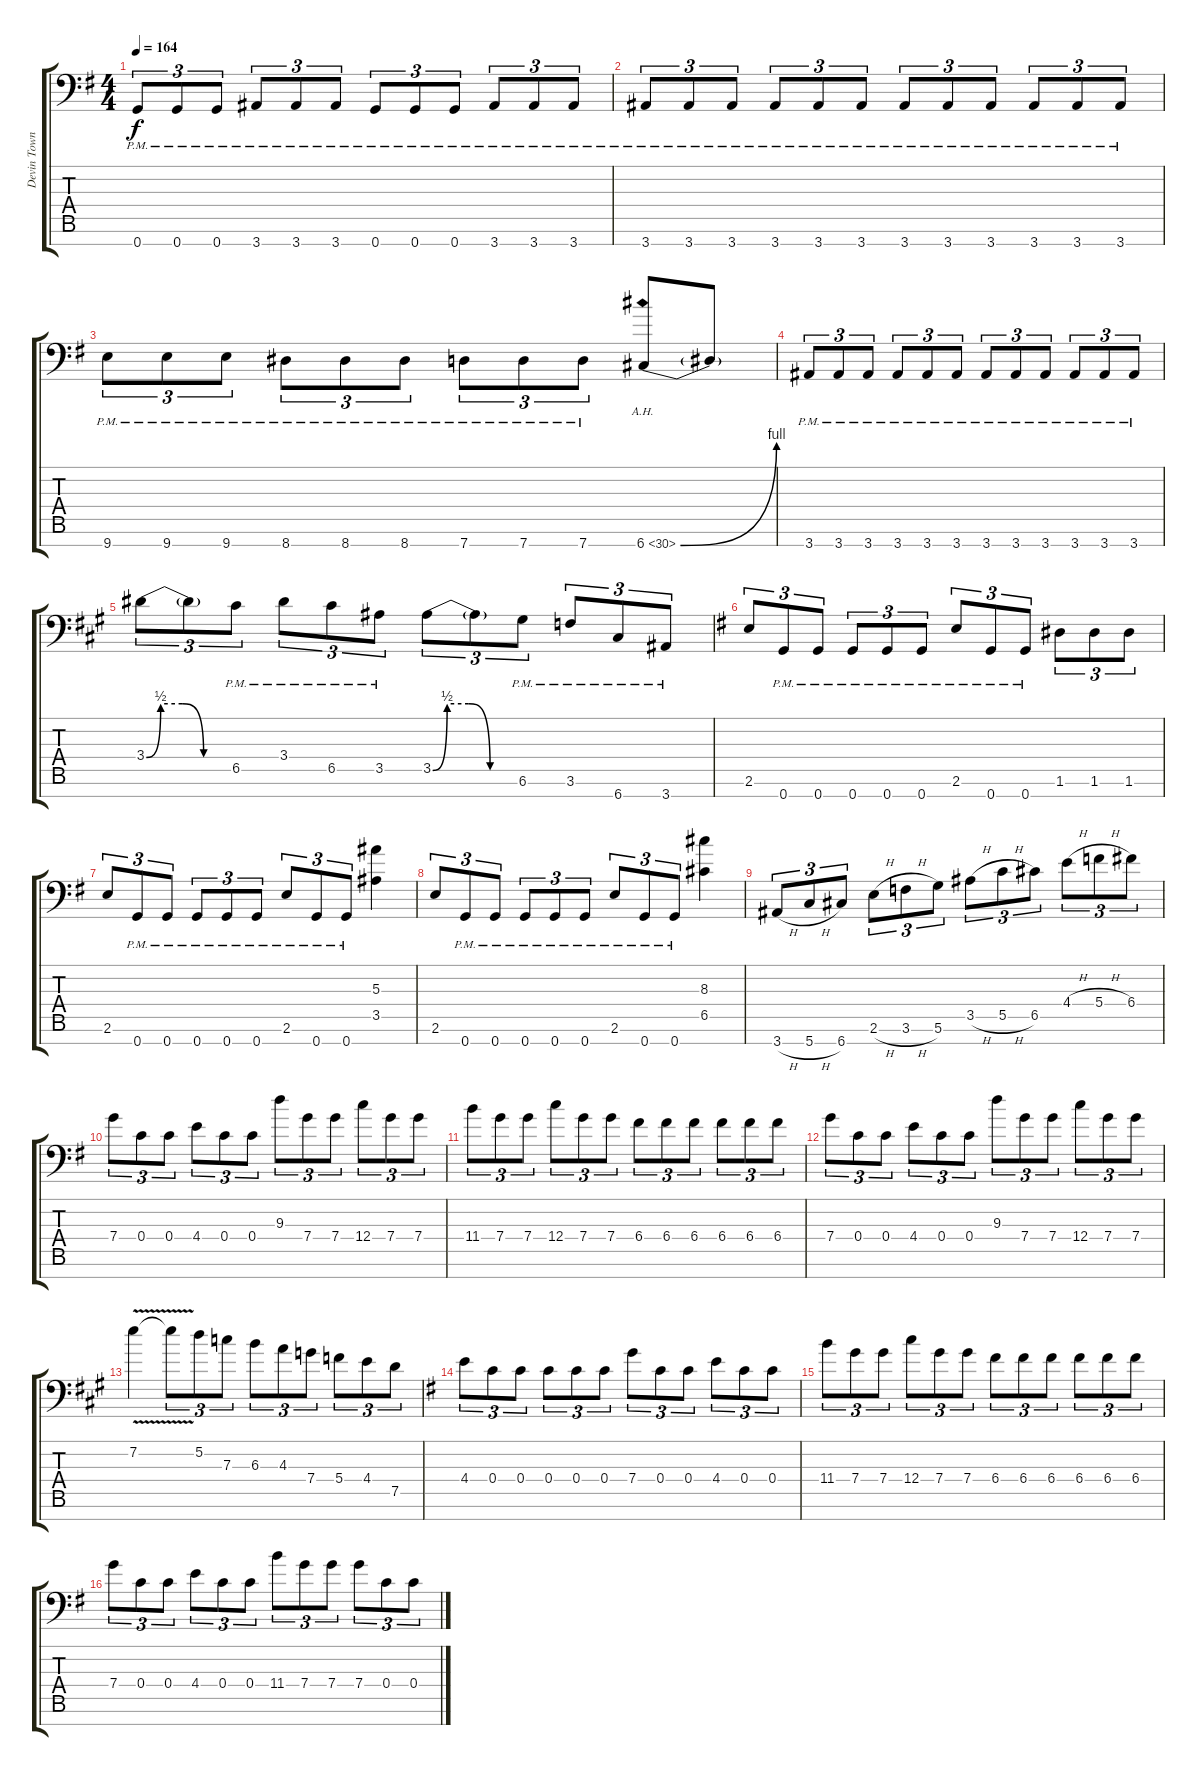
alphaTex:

\track ("Devin Townsend Rhythm" "Devin Town") {instrument distortionguitar}
\staff {score tabs}
\tuning (D4 A3 F3 C3 G2 D2 G1) {hide}
\ts (4 4)
\tempo 164
\clef f4
\ks g
0.7{pm}.8{tu (3 2) dy f} 0.7{pm}.8{tu (3 2)} 0.7{pm}.8{tu (3 2)} 3.7{pm}.8{tu (3 2)} 3.7{pm}.8{tu (3 2)} 3.7{pm}.8{tu (3 2)} 0.7{pm}.8{tu (3 2)} 0.7{pm}.8{tu (3 2)} 0.7{pm}.8{tu (3 2)} 3.7{pm}.8{tu (3 2)} 3.7{pm}.8{tu (3 2)} 3.7{pm}.8{tu (3 2)} |
3.7{pm}.8{tu (3 2)} 3.7{pm}.8{tu (3 2)} 3.7{pm}.8{tu (3 2)} 3.7{pm}.8{tu (3 2)} 3.7{pm}.8{tu (3 2)} 3.7{pm}.8{tu (3 2)} 3.7{pm}.8{tu (3 2)} 3.7{pm}.8{tu (3 2)} 3.7{pm}.8{tu (3 2)} 3.7{pm}.8{tu (3 2)} 3.7{pm}.8{tu (3 2)} 3.7{pm}.8{tu (3 2)} |
9.7{pm}.8{tu (3 2)} 9.7{pm}.8{tu (3 2)} 9.7{pm}.8{tu (3 2)} 8.7{pm}.8{tu (3 2)} 8.7{pm}.8{tu (3 2)} 8.7{pm}.8{tu (3 2)} 7.7{pm}.8{tu (3 2)} 7.7{pm}.8{tu (3 2)} 7.7{pm}.8{tu (3 2)} 6.7{be (bend 0 0 60 4) ah 24}.8 6.7{t}.8 |
3.7{pm}.8{tu (3 2)} 3.7{pm}.8{tu (3 2)} 3.7{pm}.8{tu (3 2)} 3.7{pm}.8{tu (3 2)} 3.7{pm}.8{tu (3 2)} 3.7{pm}.8{tu (3 2)} 3.7{pm}.8{tu (3 2)} 3.7{pm}.8{tu (3 2)} 3.7{pm}.8{tu (3 2)} 3.7{pm}.8{tu (3 2)} 3.7{pm}.8{tu (3 2)} 3.7{pm}.8{tu (3 2)} |
\ks a
3.4{be (custom 0 0 10 2 25 2 40 0 60 0)}.8{tu (3 2)} 3.4{t}.8{tu (3 2)} 6.5{pm}.8{tu (3 2)} 3.4{pm}.8{tu (3 2)} 6.5{pm}.8{tu (3 2)} 3.5{pm}.8{tu (3 2)} 3.5{be (custom 0 0 10 2 25 2 40 0 60 0)}.8{tu (3 2)} 3.5{t}.8{tu (3 2)} 6.6{pm}.8{tu (3 2)} 3.6{pm}.8{tu (3 2)} 6.7{pm}.8{tu (3 2)} 3.7{pm}.8{tu (3 2)} |
\ks g
2.6.8{tu (3 2)} 0.7{pm}.8{tu (3 2)} 0.7{pm}.8{tu (3 2)} 0.7{pm}.8{tu (3 2)} 0.7{pm}.8{tu (3 2)} 0.7{pm}.8{tu (3 2)} 2.6{pm}.8{tu (3 2)} 0.7{pm}.8{tu (3 2)} 0.7{pm}.8{tu (3 2)} 1.6.8{tu (3 2)} 1.6.8{tu (3 2)} 1.6.8{tu (3 2)} |
2.6.8{tu (3 2)} 0.7{pm}.8{tu (3 2)} 0.7{pm}.8{tu (3 2)} 0.7{pm}.8{tu (3 2)} 0.7{pm}.8{tu (3 2)} 0.7{pm}.8{tu (3 2)} 2.6{pm}.8{tu (3 2)} 0.7{pm}.8{tu (3 2)} 0.7{pm}.8{tu (3 2)} (5.3 3.5).4 |
2.6.8{tu (3 2)} 0.7{pm}.8{tu (3 2)} 0.7{pm}.8{tu (3 2)} 0.7{pm}.8{tu (3 2)} 0.7{pm}.8{tu (3 2)} 0.7{pm}.8{tu (3 2)} 2.6{pm}.8{tu (3 2)} 0.7{pm}.8{tu (3 2)} 0.7{pm}.8{tu (3 2)} (8.3 6.5).4 |
3.7{h}.8{tu (3 2)} 5.7{h}.8{tu (3 2)} 6.7.8{tu (3 2)} 2.6{h}.8{tu (3 2)} 3.6{h}.8{tu (3 2)} 5.6.8{tu (3 2)} 3.5{h}.8{tu (3 2)} 5.5{h}.8{tu (3 2)} 6.5.8{tu (3 2)} 4.4{h}.8{tu (3 2)} 5.4{h}.8{tu (3 2)} 6.4.8{tu (3 2)} |
7.4.8{tu (3 2)} 0.4.8{tu (3 2)} 0.4.8{tu (3 2)} 4.4.8{tu (3 2)} 0.4.8{tu (3 2)} 0.4.8{tu (3 2)} 9.3.8{tu (3 2)} 7.4.8{tu (3 2)} 7.4.8{tu (3 2)} 12.4.8{tu (3 2)} 7.4.8{tu (3 2)} 7.4.8{tu (3 2)} |
11.4.8{tu (3 2)} 7.4.8{tu (3 2)} 7.4.8{tu (3 2)} 12.4.8{tu (3 2)} 7.4.8{tu (3 2)} 7.4.8{tu (3 2)} 6.4.8{tu (3 2)} 6.4.8{tu (3 2)} 6.4.8{tu (3 2)} 6.4.8{tu (3 2)} 6.4.8{tu (3 2)} 6.4.8{tu (3 2)} |
7.4.8{tu (3 2)} 0.4.8{tu (3 2)} 0.4.8{tu (3 2)} 4.4.8{tu (3 2)} 0.4.8{tu (3 2)} 0.4.8{tu (3 2)} 9.3.8{tu (3 2)} 7.4.8{tu (3 2)} 7.4.8{tu (3 2)} 12.4.8{tu (3 2)} 7.4.8{tu (3 2)} 7.4.8{tu (3 2)} |
\ks a
7.2{v}.4 7.2{t}.8{tu (3 2)} 5.2.8{tu (3 2)} 7.3.8{tu (3 2)} 6.3.8{tu (3 2)} 4.3.8{tu (3 2)} 7.4.8{tu (3 2)} 5.4.8{tu (3 2)} 4.4.8{tu (3 2)} 7.5.8{tu (3 2)} |
\ks g
4.4.8{tu (3 2)} 0.4.8{tu (3 2)} 0.4.8{tu (3 2)} 0.4.8{tu (3 2)} 0.4.8{tu (3 2)} 0.4.8{tu (3 2)} 7.4.8{tu (3 2)} 0.4.8{tu (3 2)} 0.4.8{tu (3 2)} 4.4.8{tu (3 2)} 0.4.8{tu (3 2)} 0.4.8{tu (3 2)} |
11.4.8{tu (3 2)} 7.4.8{tu (3 2)} 7.4.8{tu (3 2)} 12.4.8{tu (3 2)} 7.4.8{tu (3 2)} 7.4.8{tu (3 2)} 6.4.8{tu (3 2)} 6.4.8{tu (3 2)} 6.4.8{tu (3 2)} 6.4.8{tu (3 2)} 6.4.8{tu (3 2)} 6.4.8{tu (3 2)} |
7.4.8{tu (3 2)} 0.4.8{tu (3 2)} 0.4.8{tu (3 2)} 4.4.8{tu (3 2)} 0.4.8{tu (3 2)} 0.4.8{tu (3 2)} 11.4.8{tu (3 2)} 7.4.8{tu (3 2)} 7.4.8{tu (3 2)} 7.4.8{tu (3 2)} 0.4.8{tu (3 2)} 0.4.8{tu (3 2)}
